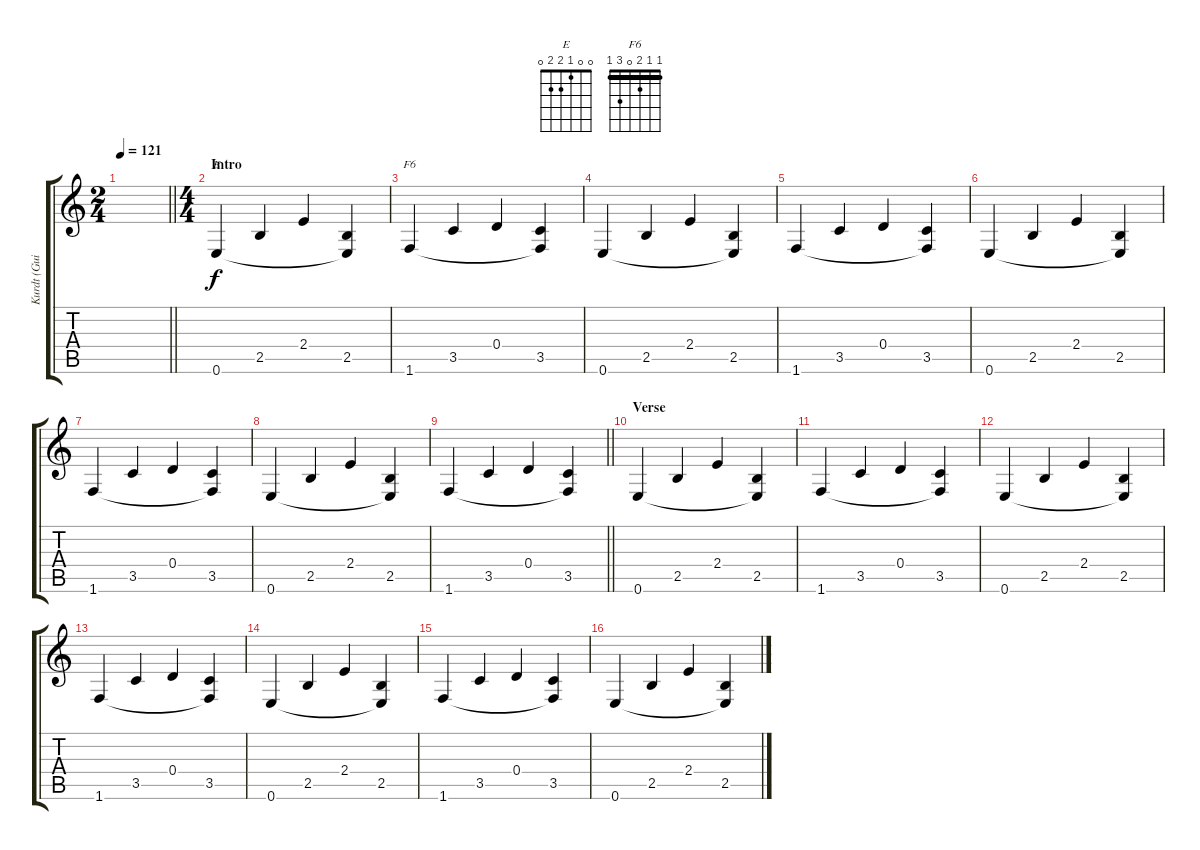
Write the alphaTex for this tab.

\track ("Kurdt (Guitar)" "Kurdt (Gui") {instrument electricguitarclean}
\staff {score tabs}
\tuning (E4 B3 G3 D3 A2 E2) {hide}
\chord ("E" 0 0 1 2 2 0)
\chord ("F6" 1 1 2 0 3 1) {barre 1}
\ts (2 4)
\tempo 121
\clef g2
\barLineRight lightlight
\ks c
|
\ts (4 4)
\section ("" "Intro")
0.6.4{ch "E"} 2.5.4 2.4.4 (2.5 0.6{t}).4 |
1.6.4{ch "F6"} 3.5.4 0.4.4 (3.5 1.6{t}).4 |
0.6.4 2.5.4 2.4.4 (2.5 0.6{t}).4 |
1.6.4 3.5.4 0.4.4 (3.5 1.6{t}).4 |
0.6.4 2.5.4 2.4.4 (2.5 0.6{t}).4 |
1.6.4 3.5.4 0.4.4 (3.5 1.6{t}).4 |
0.6.4 2.5.4 2.4.4 (2.5 0.6{t}).4 |
\barLineRight lightlight
1.6.4 3.5.4 0.4.4 (3.5 1.6{t}).4 |
\section ("" "Verse")
0.6.4 2.5.4 2.4.4 (2.5 0.6{t}).4 |
1.6.4 3.5.4 0.4.4 (3.5 1.6{t}).4 |
0.6.4 2.5.4 2.4.4 (2.5 0.6{t}).4 |
1.6.4 3.5.4 0.4.4 (3.5 1.6{t}).4 |
0.6.4 2.5.4 2.4.4 (2.5 0.6{t}).4 |
1.6.4 3.5.4 0.4.4 (3.5 1.6{t}).4 |
0.6.4 2.5.4 2.4.4 (2.5 0.6{t}).4
